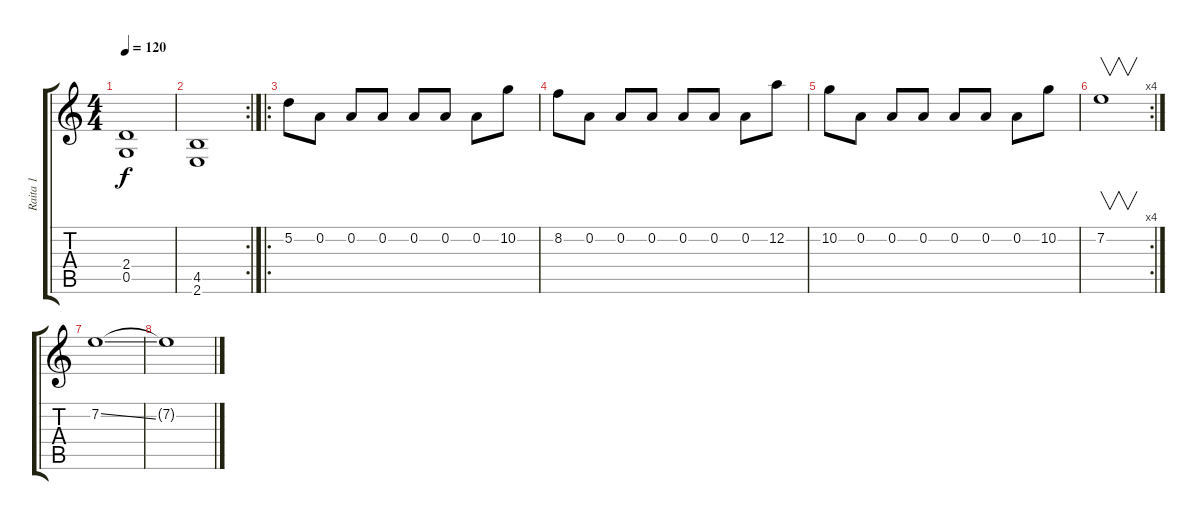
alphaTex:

\track ("Raita 1" "Raita 1") {instrument distortionguitar}
\staff {score tabs}
\tuning (D4 A3 F3 C3 G2 D2) {hide}
\ts (4 4)
\tempo 120
\clef g2
\ks c
(2.4 0.5).1{dy f} |
\rc 2
(4.5 2.6).1 |
\ro
5.2.8 0.2.8 0.2.8 0.2.8 0.2.8 0.2.8 0.2.8 10.2.8 |
8.2.8 0.2.8 0.2.8 0.2.8 0.2.8 0.2.8 0.2.8 12.2.8 |
10.2.8 0.2.8 0.2.8 0.2.8 0.2.8 0.2.8 0.2.8 10.2.8 |
\rc 4
7.2.1{v} |
7.2{ss}.1 |
7.2{t}.1
